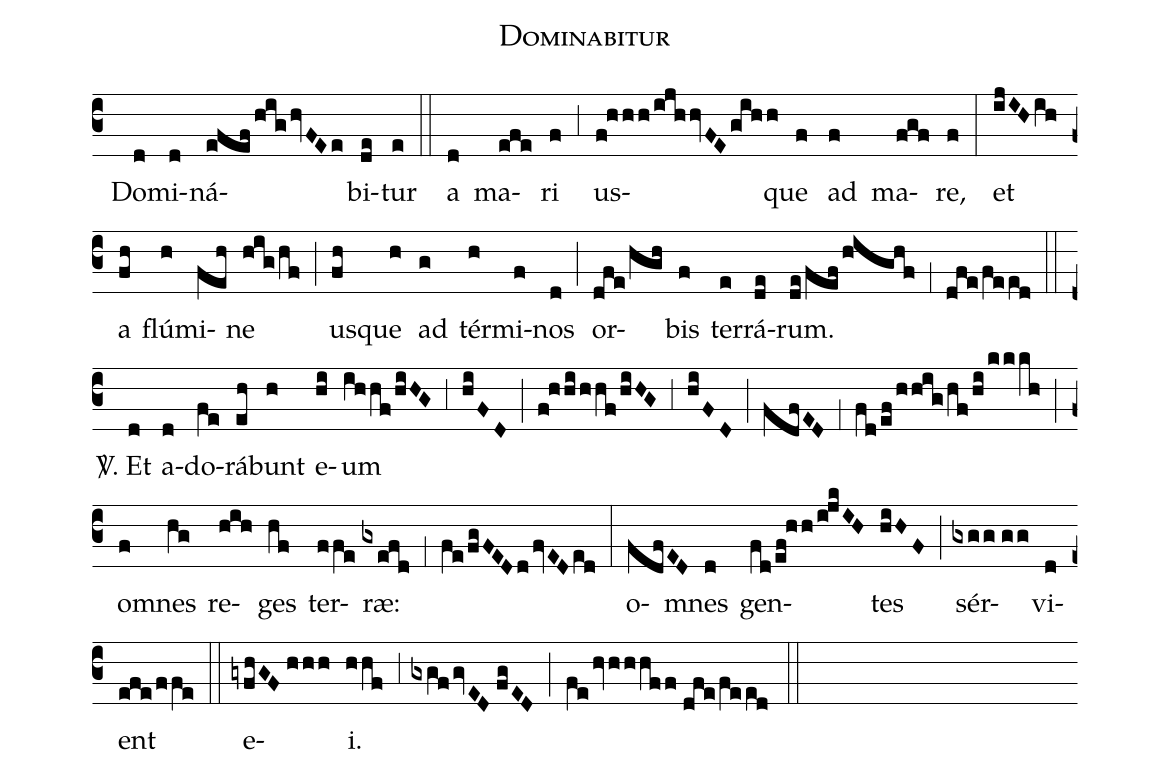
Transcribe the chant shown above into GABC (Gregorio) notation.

name:Dominabitur;
mode:V;
office-part:Responsoria;
%%
(c3) () Do(d)mi(d)ná(efef/hig/hvFEe)bi(de)tur(e) (::) a(d) ma(efe)ri(f) (,3) us(f!hhh/ijhhvFE/gihh)que(f) ad(f) ma(fgf)re,(f) (:) et(ijIH/ih) a(fh) flú(h)mi(feh)ne(hig/hf) (;) us(fh)que(h) ad(g) tér(h)mi(f)nos(d) (;) or(dfe/hgh)bis(f) ter(e)rá(de)rum.(de/fef/highf) (,1) (dfe/feed) (::) <sp>V/</sp>. Et(d) a(d)do(fe)rá(eh)bunt(h) e(hi)um(ihhf/hiHG) (,3) (hiFD) (;) (f!hhi/hhf/hiHG) (,3) (hiFD) (;) (fdfED) (,1) (fd/ef/hhig/hf/hi/kkkh) (;) om(f)nes(hg) re(hih)ges(hf) ter(ffe)ræ:(gxefd) (,1) (fe/fgFED/d/fvED/ed) (:) o(fdfED)mnes(d) gen(fd/ef!hh/i!jkIH)tes(hiHF) (;) sér(gxgg//gg)vi(d)ent(efe/ffe) (::) e(gyfhGF//hhh)i.(hhf) (,3) (gxgf/gvED//fgED) (;) (fe/hvhhhff//dfe/feed) (::)
